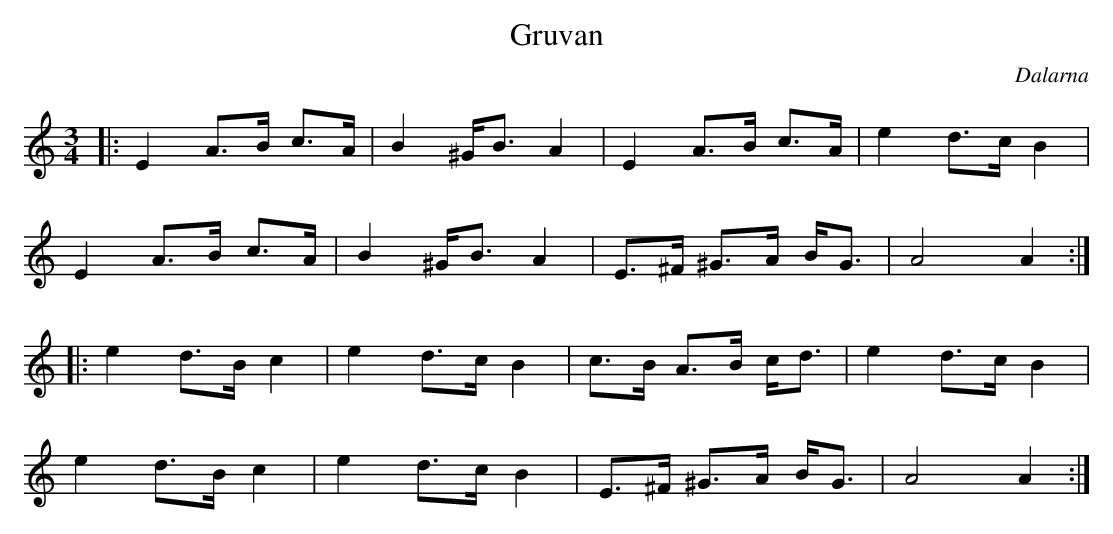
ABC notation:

X:1
T:Gruvan
O:Dalarna
M:3/4
L:1/4
K:Am
|: E1 A3/4B1/4 c3/4A1/4 | B1 ^G1/4B3/4 A1 |  E1 A3/4B1/4 c3/4A1/4 | e1 d3/4c1/4 B |
  E1 A3/4B1/4 c3/4A1/4 | B1 ^G1/4B3/4 A1 | E3/4^F1/4 ^G3/4A1/4  B1/4G3/4 | A2 A1 :|
|: e1 d3/4B1/4 c1 | e1 d3/4c1/4 B1 | c3/4B1/4 A3/4B1/4 c1/4d3/4 |  e1 d3/4c1/4 B1 |
 e1 d3/4B1/4 c1 | e1 d3/4c1/4 B1 | E3/4^F1/4 ^G3/4A1/4  B1/4G3/4 | A2 A1 :|
